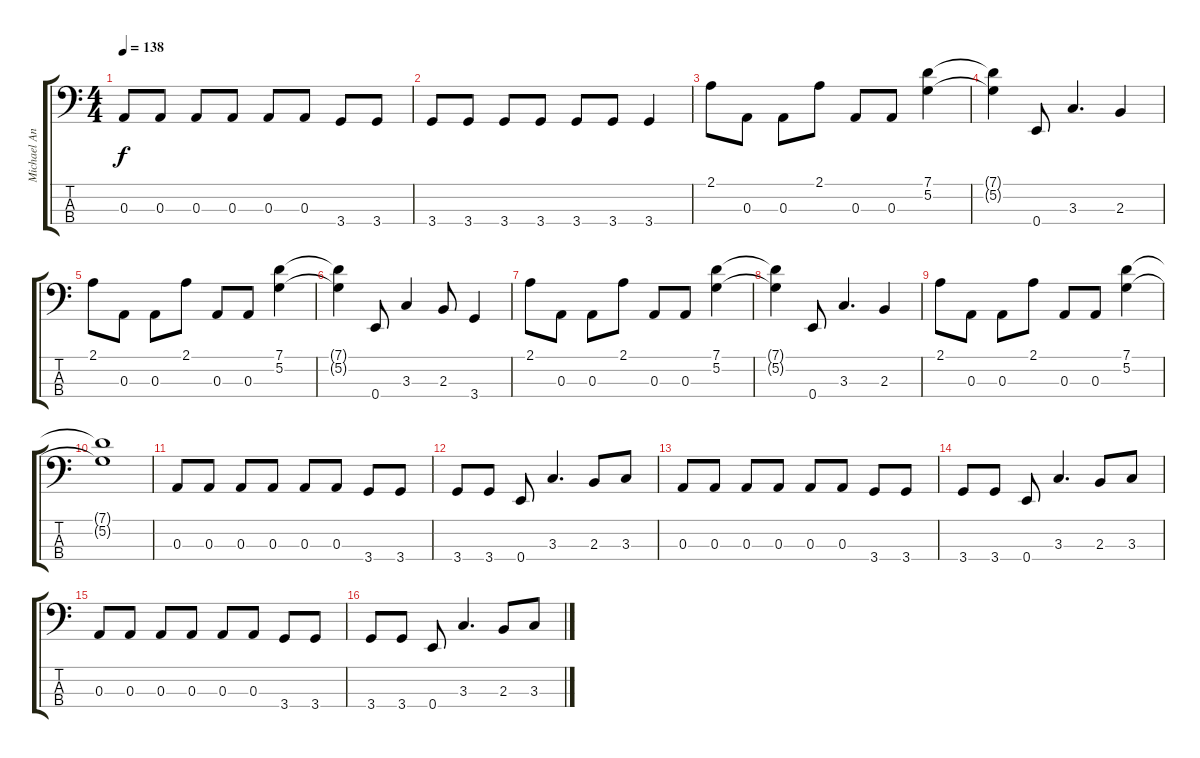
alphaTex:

\track ("Michael Anthony (Bass)" "Michael An") {instrument electricbasspick}
\staff {score tabs}
\tuning (G2 D2 A1 E1) {hide}
\ts (4 4)
\tempo 138
\clef f4
\ks c
0.3.8{dy f} 0.3.8 0.3.8 0.3.8 0.3.8 0.3.8 3.4.8 3.4.8 |
3.4.8 3.4.8 3.4.8 3.4.8 3.4.8 3.4.8 3.4.4 |
2.1.8 0.3.8 0.3.8 2.1.8 0.3.8 0.3.8 (7.1 5.2).4 |
(7.1{t} 5.2{t}).4 0.4.8 3.3.4{d} 2.3.4 |
2.1.8 0.3.8 0.3.8 2.1.8 0.3.8 0.3.8 (7.1 5.2).4 |
(7.1{t} 5.2{t}).4 0.4.8 3.3.4 2.3.8 3.4.4 |
2.1.8 0.3.8 0.3.8 2.1.8 0.3.8 0.3.8 (7.1 5.2).4 |
(7.1{t} 5.2{t}).4 0.4.8 3.3.4{d} 2.3.4 |
2.1.8 0.3.8 0.3.8 2.1.8 0.3.8 0.3.8 (7.1 5.2).4 |
(7.1{t} 5.2{t}).1 |
0.3.8 0.3.8 0.3.8 0.3.8 0.3.8 0.3.8 3.4.8 3.4.8 |
3.4.8 3.4.8 0.4.8 3.3.4{d} 2.3.8 3.3.8 |
0.3.8 0.3.8 0.3.8 0.3.8 0.3.8 0.3.8 3.4.8 3.4.8 |
3.4.8 3.4.8 0.4.8 3.3.4{d} 2.3.8 3.3.8 |
0.3.8 0.3.8 0.3.8 0.3.8 0.3.8 0.3.8 3.4.8 3.4.8 |
3.4.8 3.4.8 0.4.8 3.3.4{d} 2.3.8 3.3.8
